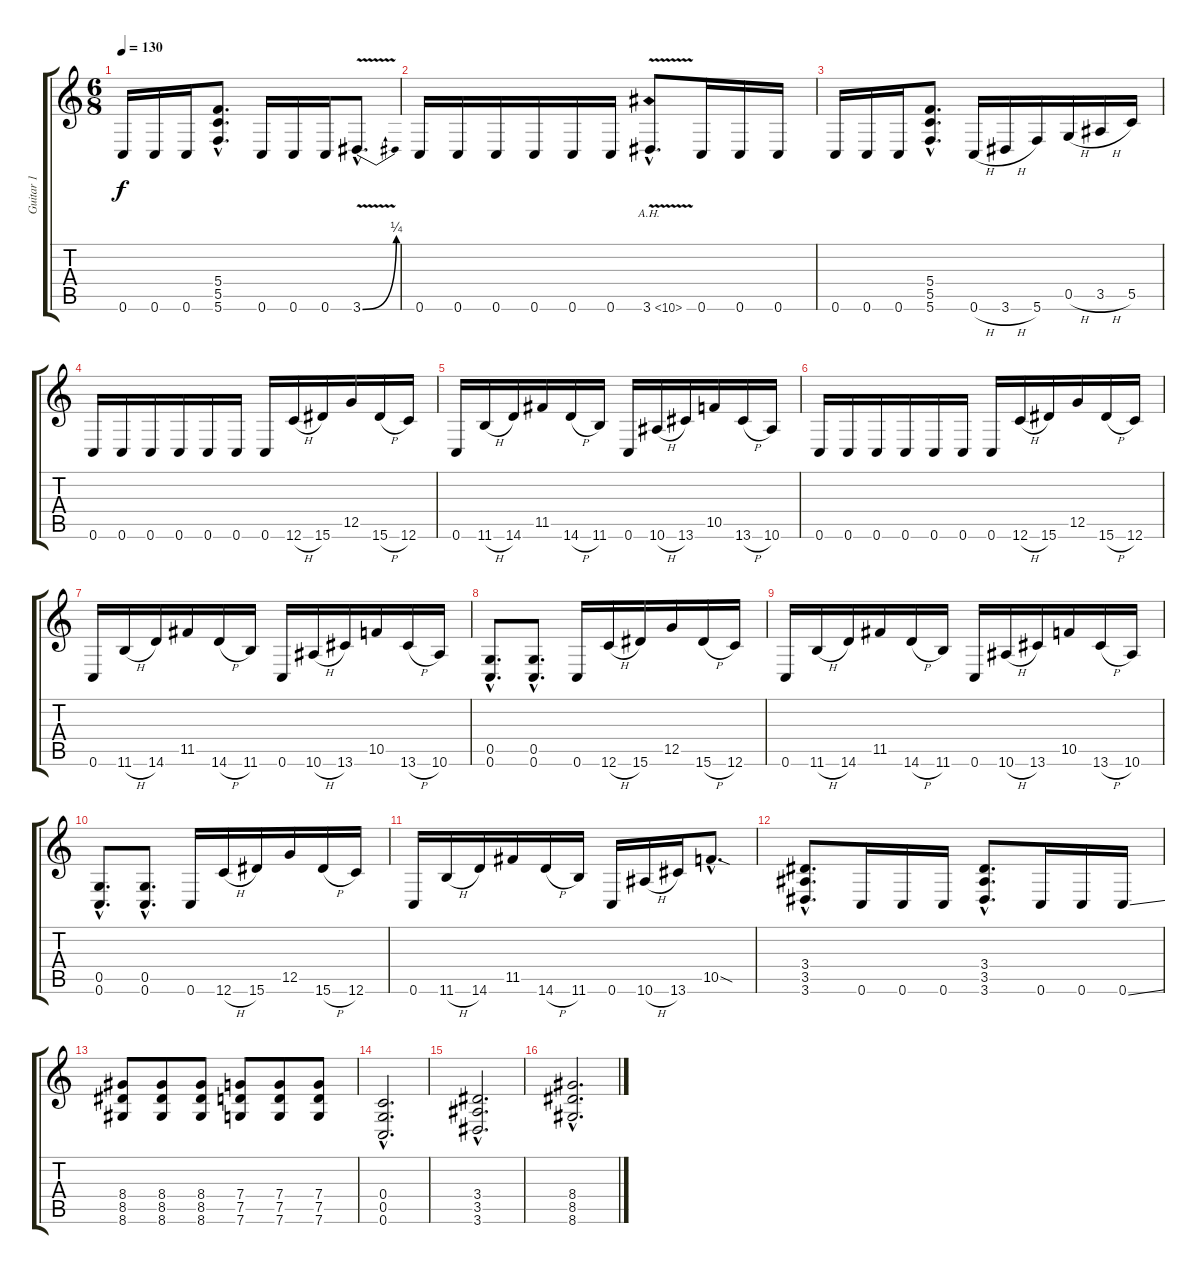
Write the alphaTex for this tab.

\track ("Guitar 1" "Guitar 1") {instrument distortionguitar}
\staff {score tabs}
\tuning (D4 A3 F3 C3 G2 C2) {hide}
\ts (6 8)
\tempo 130
\clef g2
\ks c
0.6.16{dy f} 0.6.16 0.6.16 (5.4{hac} 5.5{hac} 5.6{hac}).8{d} 0.6.16 0.6.16 0.6.16 3.6{be (bend 0 0 60 1) v hac}.8{d} |
0.6.16 0.6.16 0.6.16 0.6.16 0.6.16 0.6.16 3.6{ah 7 v hac}.8{d} 0.6.16 0.6.16 0.6.16 |
0.6.16 0.6.16 0.6.16 (5.4{hac} 5.5{hac} 5.6{hac}).8{d} 0.6{h}.16 3.6{h}.16 5.6.16 0.5{h}.16 3.5{h}.16 5.5.16 |
\section ("" "")
0.6.16 0.6.16 0.6.16 0.6.16 0.6.16 0.6.16 0.6.16 12.6{h}.16 15.6.16 12.5.16 15.6{h}.16 12.6.16 |
0.6.16 11.6{h}.16 14.6.16 11.5.16 14.6{h}.16 11.6.16 0.6.16 10.6{h}.16 13.6.16 10.5.16 13.6{h}.16 10.6.16 |
0.6.16 0.6.16 0.6.16 0.6.16 0.6.16 0.6.16 0.6.16 12.6{h}.16 15.6.16 12.5.16 15.6{h}.16 12.6.16 |
0.6.16 11.6{h}.16 14.6.16 11.5.16 14.6{h}.16 11.6.16 0.6.16 10.6{h}.16 13.6.16 10.5.16 13.6{h}.16 10.6.16 |
(0.5{hac} 0.6{hac}).8{d} (0.5{hac} 0.6{hac}).8{d} 0.6.16 12.6{h}.16 15.6.16 12.5.16 15.6{h}.16 12.6.16 |
0.6.16 11.6{h}.16 14.6.16 11.5.16 14.6{h}.16 11.6.16 0.6.16 10.6{h}.16 13.6.16 10.5.16 13.6{h}.16 10.6.16 |
(0.5{hac} 0.6{hac}).8{d} (0.5{hac} 0.6{hac}).8{d} 0.6.16 12.6{h}.16 15.6.16 12.5.16 15.6{h}.16 12.6.16 |
0.6.16 11.6{h}.16 14.6.16 11.5.16 14.6{h}.16 11.6.16 0.6.16 10.6{h}.16 13.6.16 10.5{sod hac}.8{d} |
(3.4{hac} 3.5{hac} 3.6{hac}).8{d} 0.6.16 0.6.16 0.6.16 (3.4{hac} 3.5{hac} 3.6{hac}).8{d} 0.6.16 0.6.16 0.6{ss}.16 |
(8.4 8.5 8.6).8 (8.4 8.5 8.6).8 (8.4 8.5 8.6).8 (7.4 7.5 7.6).8 (7.4 7.5 7.6).8 (7.4 7.5 7.6).8 |
\section ("" "")
(0.4{hac} 0.5{hac} 0.6{hac}).2{d} |
(3.4{hac} 3.5{hac} 3.6{hac}).2{d} |
(8.4{hac} 8.5{hac} 8.6{hac}).2{d}
